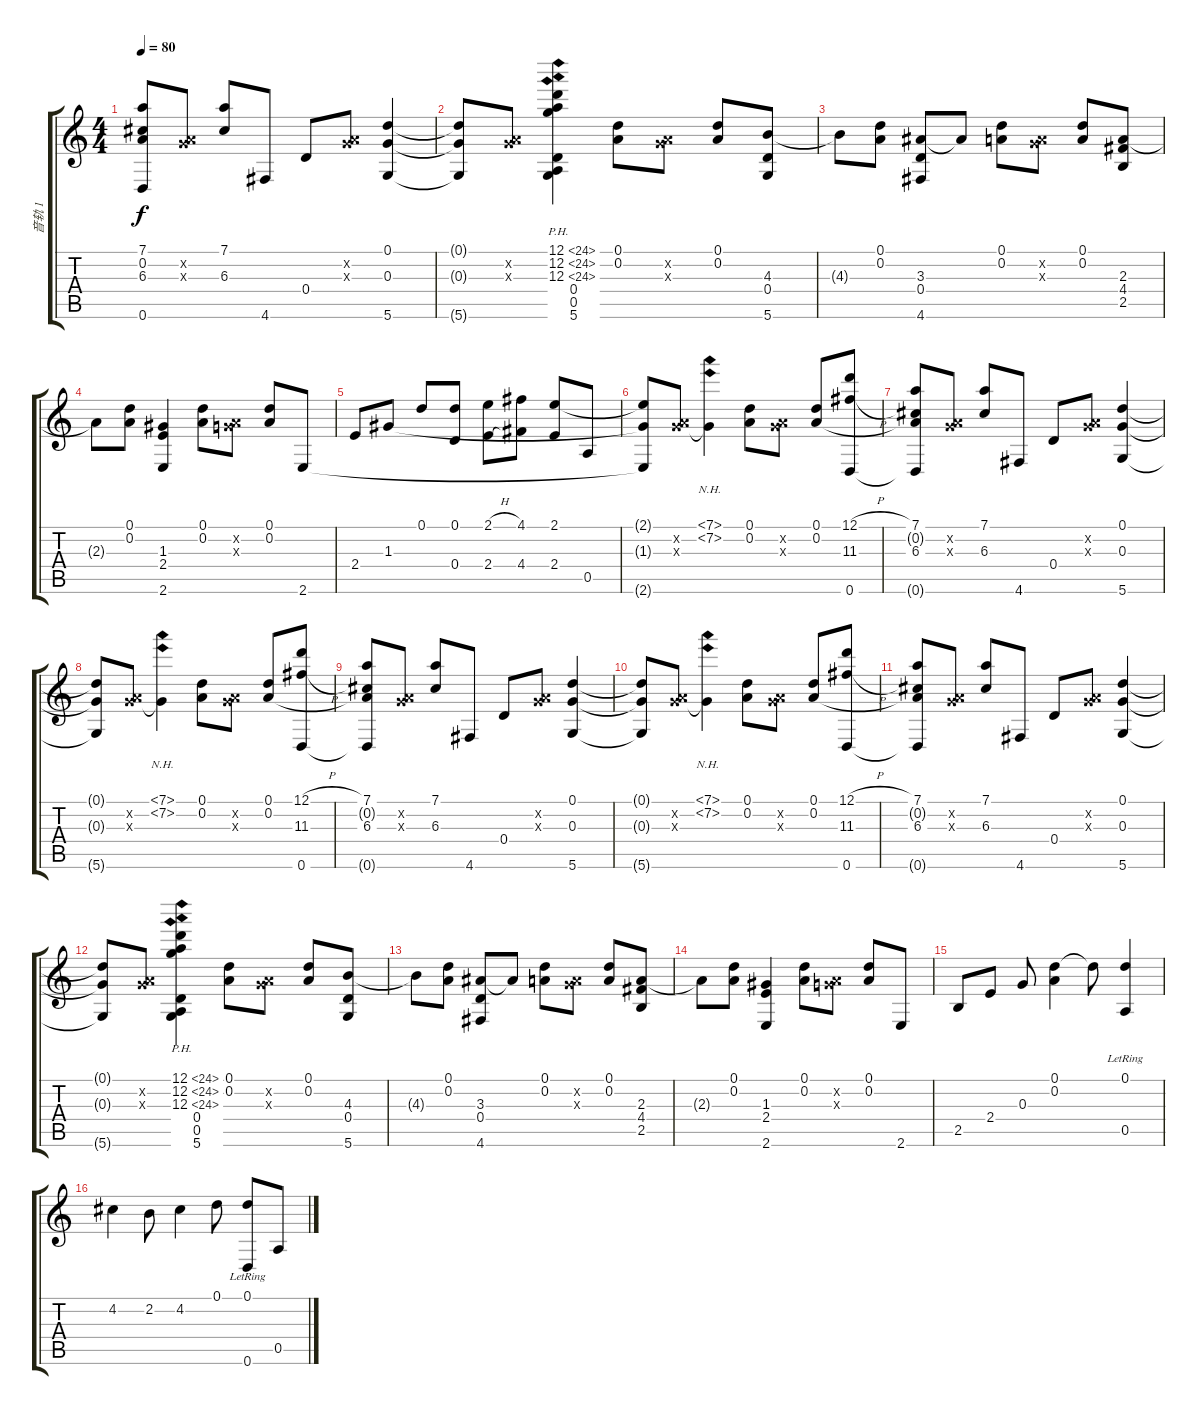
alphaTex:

\track ("音轨 1" "音轨 1") {instrument acousticguitarsteel}
\staff {score tabs}
\tuning (D4 A3 G3 D3 A2 D2) {hide}
\ts (4 4)
\tempo 80
\clef g2
\ks c
(7.1 0.2{t} 6.3 0.6{t}).8{dy f} (0.2{x} 0.3{x}).8 (7.1 6.3).8 4.6.8 0.4.8 (0.2{x} 0.3{x}).8 (0.1 0.3 5.6).4 |
(0.1{t} 0.3{t} 5.6{t}).8 (0.2{x} 0.3{x}).8 (12.1{ph 12} 12.2{ph 12} 12.3{ph 12} 0.4 0.5 5.6).4 (0.1 0.2).8 (0.2{x} 0.3{x}).8 (0.1 0.2).8 (4.3 0.4 5.6).8 |
4.3{t}.8 (0.1 0.2).8 (3.3 0.4 4.6).8 3.3{t}.8 (0.1 0.2).8 (0.2{x} 0.3{x}).8 (0.1 0.2).8 (2.3 4.4 2.5).8 |
2.3{t}.8 (0.1 0.2).8 (1.3 2.4 2.6).4 (0.1 0.2).8 (0.2{x} 0.3{x}).8 (0.1 0.2).8 2.6.8 |
2.4.8 1.3.8 0.1.8 (0.1 0.4).8 (2.1{h} 2.4{h}).8 (4.1 4.4).8 (2.1 2.4).8 0.5.8 |
(2.1{t} 1.3{t} 2.6{t}).8 (0.2{x} 0.3{x}).8 (7.1{nh} 7.2{nh} 0.3{t}).4 (0.1 0.2).8 (0.2{x} 0.3{x}).8 (0.1 0.2).8 (12.1{h} 11.3{h} 0.6).8 |
(7.1 0.2{t} 6.3 0.6{t}).8 (0.2{x} 0.3{x}).8 (7.1 6.3).8 4.6.8 0.4.8 (0.2{x} 0.3{x}).8 (0.1 0.3 5.6).4 |
(0.1{t} 0.3{t} 5.6{t}).8 (0.2{x} 0.3{x}).8 (7.1{nh} 7.2{nh} 0.3{t}).4 (0.1 0.2).8 (0.2{x} 0.3{x}).8 (0.1 0.2).8 (12.1{h} 11.3{h} 0.6).8 |
(7.1 0.2{t} 6.3 0.6{t}).8 (0.2{x} 0.3{x}).8 (7.1 6.3).8 4.6.8 0.4.8 (0.2{x} 0.3{x}).8 (0.1 0.3 5.6).4 |
(0.1{t} 0.3{t} 5.6{t}).8 (0.2{x} 0.3{x}).8 (7.1{nh} 7.2{nh} 0.3{t}).4 (0.1 0.2).8 (0.2{x} 0.3{x}).8 (0.1 0.2).8 (12.1{h} 11.3{h} 0.6).8 |
(7.1 0.2{t} 6.3 0.6{t}).8 (0.2{x} 0.3{x}).8 (7.1 6.3).8 4.6.8 0.4.8 (0.2{x} 0.3{x}).8 (0.1 0.3 5.6).4 |
(0.1{t} 0.3{t} 5.6{t}).8 (0.2{x} 0.3{x}).8 (12.1{ph 12} 12.2{ph 12} 12.3{ph 12} 0.4 0.5 5.6).4 (0.1 0.2).8 (0.2{x} 0.3{x}).8 (0.1 0.2).8 (4.3 0.4 5.6).8 |
4.3{t}.8 (0.1 0.2).8 (3.3 0.4 4.6).8 3.3{t}.8 (0.1 0.2).8 (0.2{x} 0.3{x}).8 (0.1 0.2).8 (2.3 4.4 2.5).8 |
2.3{t}.8 (0.1 0.2).8 (1.3 2.4 2.6).4 (0.1 0.2).8 (0.2{x} 0.3{x}).8 (0.1 0.2).8 2.6.8 |
2.5.8 2.4.8 0.3.8 (0.1 0.2).4 0.1{t}.8 (0.1{lr} 0.5{lr}).4 |
4.2.4 2.2.8 4.2.4 0.1.8 (0.1{lr} 0.6{lr}).8 0.5.8
